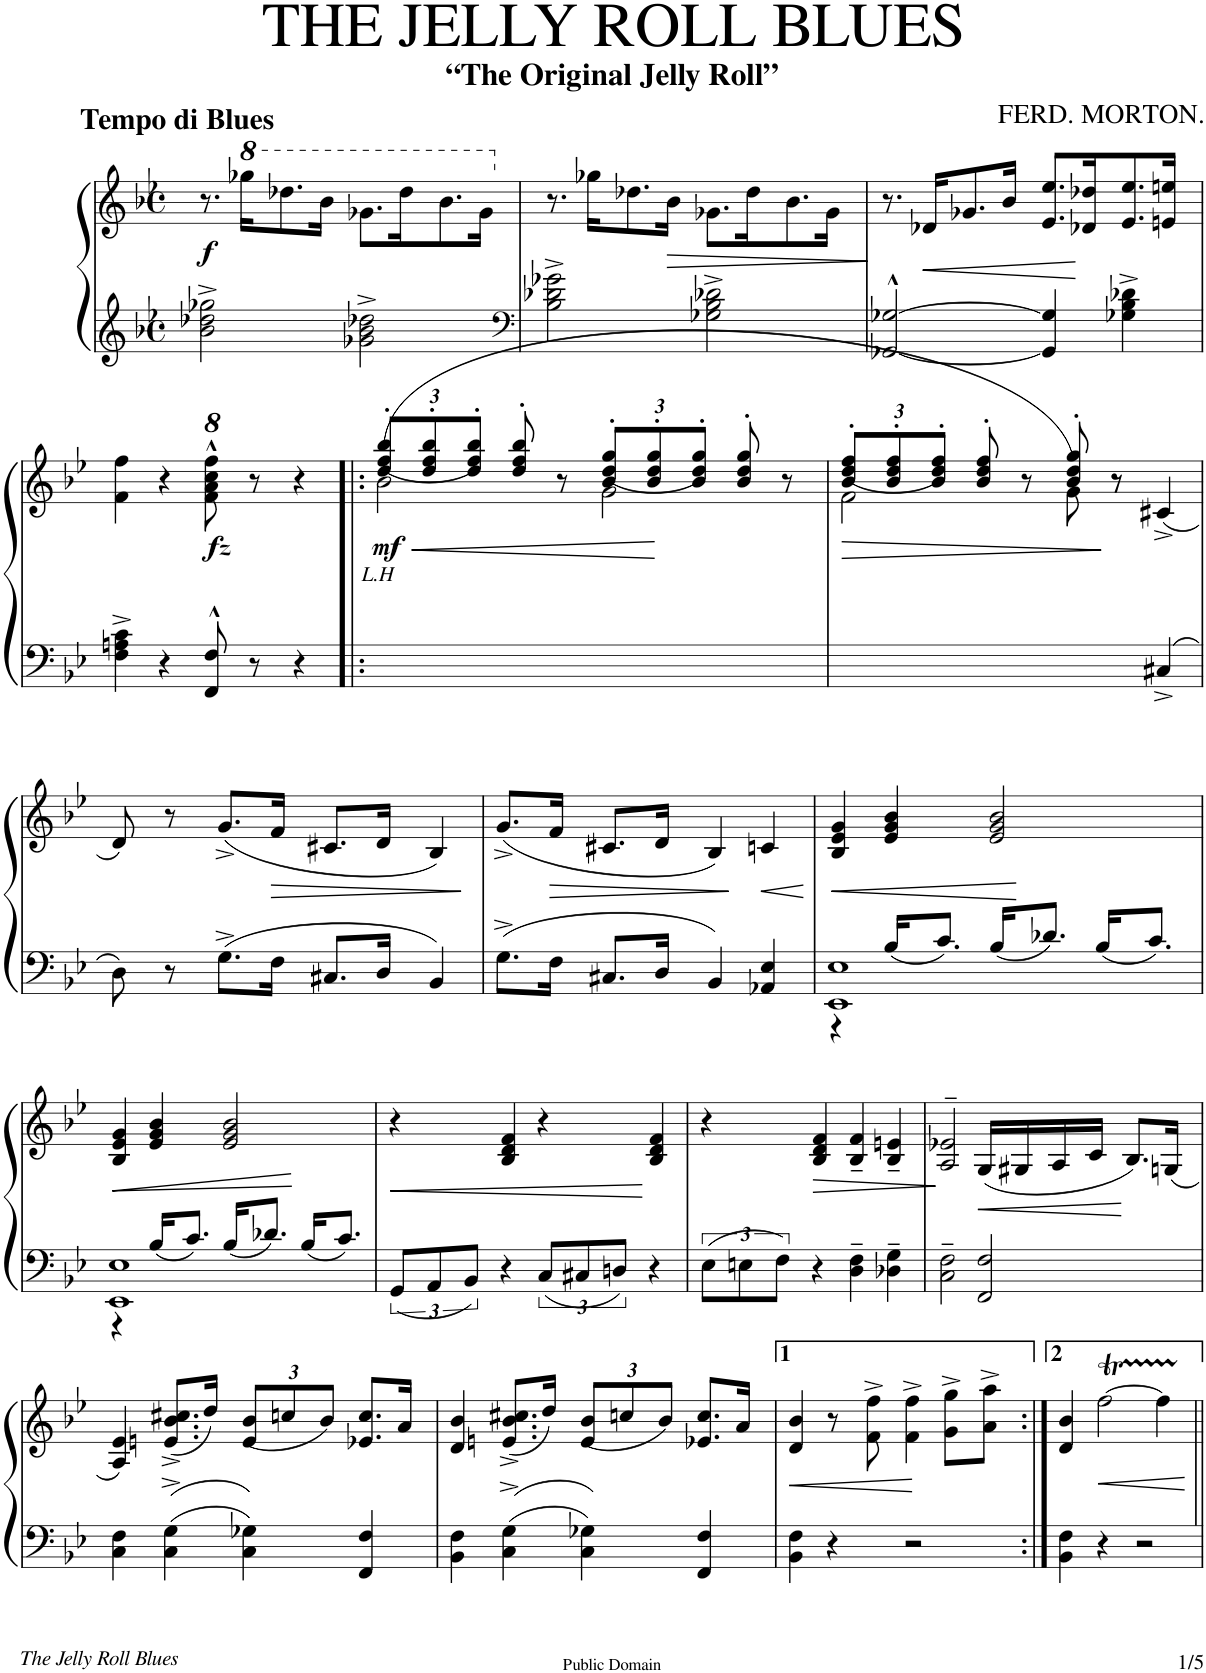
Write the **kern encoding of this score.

**kern	**kern	**dynam
*part1	*part1	*part1
*staff2	*staff1	*staff1/2
*I"Piano	*	*
*I'Pno.	*	*
*clefG2	*clefG2	*
*k[b-e-]	*k[b-e-]	*
*B-:	*B-:	*
*M4/4	*M4/4	*
*met(c)	*met(c)	*
=1	=1	=1
!	!LO:TX:a:B:t=Tempo di Blues	!
!	!	!LO:DY:b
2b-\^> 2dd-X\^> 2gg-X\^>	8.r	f
*	*8va	*
.	16ggg-X\KL	.
.	8.ddd-X\	.
.	16bb-\Jk	.
2g-X\^> 2b-\^> 2dd-X\^>	8.gg-X\L	.
.	16ddd-\K	.
.	8.bb-\	.
.	16gg-\Jk	.
=2	=2	=2
*clefF4	*	*
*	*X8va	*
2B-\^> 2d-X\^> 2g-X\^>	8.r	.
.	16gg-X\KL	.
.	8.dd-X\	.
!	!	!LO:HP:b
.	16b-\Jk	>
2G-X\^> 2B-\^> 2d-X\^>	8.g-X\L	.
.	16dd-\K	.
.	8.b-\	.
.	16g-\Jk	.
.	.	]
=3	=3	=3
[2GG-X/^^ [2G-X/^^	8.r	.
!	!	!LO:HP:b
.	16d-X/KL	<
.	8.g-X/	.
.	16b-/Jk	.
4GG-/] 4G-/]	8.e-/ 8.ee-/L	[
.	16d-X/ 16dd-X/K	.
4G-X\^> 4B-\^> 4d-X\^>	8.e-/ 8.ee-/	.
.	16en/ 16een/Jk	.
!!LO:LB:g=z
=4	=4	=4
4F\^> 4An\^> 4c\^>	4f\ 4ff\	.
4r	4r	.
*	*8va	*
!	!	!LO:DY:b
8FF/^^ 8F/^^	8ff\^^ 8aa\^^ 8ccc\^^ 8fff\^^	fz
*	*X8va	*
8r	8r	.
4r	4r	.
=5!|:	=5!|:	=5!|:
*	*Xbrackettup	*
!LO:TX:a:i:t=L.H	!	!
!	!	!LO:HP:b
*	*^	*
!	!	!	!LO:DY:n=1:b
1ryy	(12dd/'> 12ff/'> 12bb-/'>L	(2b-\	< mf
.	12dd/'> 12ff/'> 12bb-/'>	.	.
.	12dd/'> 12ff/'> 12bb-/'>J)	.	.
.	8dd/'> 8ff/'> 8bb-/'>	.	.
.	8r	.	.
.	(12b-/'> 12dd/'> 12gg/'>L	2g\	.
.	12b-/'> 12dd/'> 12gg/'>	.	.
.	12b-/'> 12dd/'> 12gg/'>J)	.	[
.	8b-/'> 8dd/'> 8gg/'>	.	.
.	8r	.	.
=6	=6	=6	=6
!	!	!	!LO:HP:b
8ryy	(12b-/'> 12dd/'> 12ff/'>L	2f\	>
.	12b-/'> 12dd/'> 12ff/'>	.	.
.	12b-/'> 12dd/'> 12ff/'>J)	.	.
.	8b-/'> 8dd/'> 8ff/'>	.	.
.	8r	.	.
.	8b-/'> 8dd/'> 8gg/'>	8g\)	.
8r	8r	4.ryy	]
4C#X^</	(4c#X^</	.	.
*	*v	*v	*
!!LO:LB:g=z
=7	=7	=7
8D\	8d/)	.
8r	8r	.
8.G^>\L	(8.g^</L	.
!	!	!LO:HP:b
16F\Jk	16f/Jk	>
8.C#X/L	8.c#X/L	.
16D/Jk	16d/Jk	.
4BB-/	4B-/)	.
.	.	]
=8	=8	=8
8.G^>\L	(8.g^</L	.
!	!	!LO:HP:b
16F\Jk	16f/Jk	>
8.C#X/L	8.c#X/L	.
16D/Jk	16d/Jk	.
4BB-/	4B-/)	.
!	!	!LO:HP:n=1:b
4AA-X/ 4E-/	4cn/	] <
.	.	[
=9	=9	=9
*^	*	*
!	!	!	!LO:HP:b
1EE- 1E-	4r	4B-/ 4e-/ 4g/	<
.	16B-/KL	4e-/ 4g/ 4b-/	.
.	8.c/J	.	.
.	16B-/KL	2e-/ 2g/ 2b-/	.
.	8.d-X/J	.	.
.	16B-/KL	.	.
.	8.c/J	.	.
*v	*v	*	*
.	.	[
!!LO:LB:g=z
=10	=10	=10
*^	*	*
!	!	!	!LO:HP:b
1EE- 1E-	4r	4B-/ 4e-/ 4g/	<
.	16B-/KL	4e-/ 4g/ 4b-/	.
.	8.c/J	.	.
.	16B-/KL	2e-/ 2g/ 2b-/	.
.	8.d-X/J	.	.
.	16B-/KL	.	.
.	8.c/J	.	.
*v	*v	*	*
.	.	[
=11	=11	=11
!	!	!LO:HP:b
12GG/L	4r	<
12AA/	.	.
12BB-/J	.	.
4r	4B-/ 4d/ 4f/	.
12C/L	4r	.
12C#X/	.	.
12Dn/J	.	.
4r	4B-/ 4d/ 4f/	.
.	.	[
=12	=12	=12
12E-\L	4r	.
12En\	.	.
12F\J	.	.
!	!	!LO:HP:b
4r	4B-/ 4d/ 4f/	>
4D\~> 4F\~>	4B-/~< 4f/~<	.
4D-X\~> 4G\~>	4B-/~< 4en/~<	.
.	.	]
=13	=13	=13
2C\~> 2F\~>	2A/~> 2e-X/~>	.
!	!	!LO:HP:b
2FF/ 2F/	(16G/LL	<
.	16G#X/	.
.	16A/	.
.	16c/JJ	.
.	8.B-/L)	.
.	(16Gn/Jk	[
!!LO:LB:g=z
=14	=14	=14
4C\ 4F\	4A/ 4e-/)	.
4C\^> 4G\^>	(8.en/^< 8.b-/^< 8.cc#X/^<L	.
.	16dd/Jk)	.
4C\ 4G-X\	(12e/ 12b-/L	.
.	12ccn/	.
.	12b-/J)	.
4FF/ 4F/	8.e-X/ 8.cc/L	.
.	16a/Jk	.
=15	=15	=15
4BB-\ 4F\	4d/ 4b-/	.
4C\^> 4G\^>	(8.en/^< 8.b-/^< 8.cc#X/^<L	.
.	16dd/Jk)	.
4C\ 4G-X\	(12e/ 12b-/L	.
.	12ccn/	.
.	12b-/J)	.
4FF/ 4F/	8.e-X/ 8.cc/L	.
.	16a/Jk	.
=16	=16	=16
!	!	!LO:HP:b
4BB-\ 4F\	4d/ 4b-/	<
4r	8r	.
.	8f\^ 8ff\^	.
2r	4f\^ 4ff\^	.
.	8g\^ 8gg\^L	[
.	8a\^ 8aa\^J	.
=17:|!	=17:|!	=17:|!
4BB-\ 4F\	4d/ 4b-/	.
!	!	!LO:HP:b
4r	[2ffT\	<
2r	.	.
.	4ffTTT\]	.
.	.	[
=||	=||	=||
*-	*-	*-
